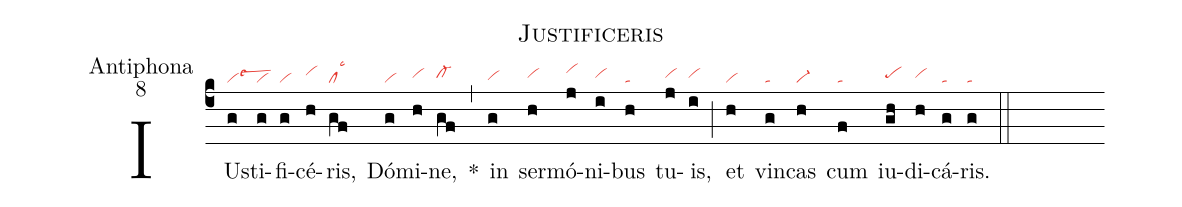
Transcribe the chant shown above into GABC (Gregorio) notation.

name:Justificeris;
office-part:Antiphona;
mode:8;
nabc-lines:1;
%%
(c4)
IU(g|vilsew3)sti(g|vi)fi(g|vi)cé(h|vihi)ris,(gf|cllsc3) Dó(g|vi)mi(h|vihh)ne,(gf|cl-hh) *(,)
in(g|vihg) ser(h|vihh)mó(j|vihj)ni(i|vihh)bus(h|ta) tu(j|vihh)is,(i|vihh) (;)
et(h|vi) vin(g|ta)cas(h|vi-) cum(f|ta) iu(gh|pehh)di(h|vihh)cá(g|ta)ris.(g///|ta) (::)
